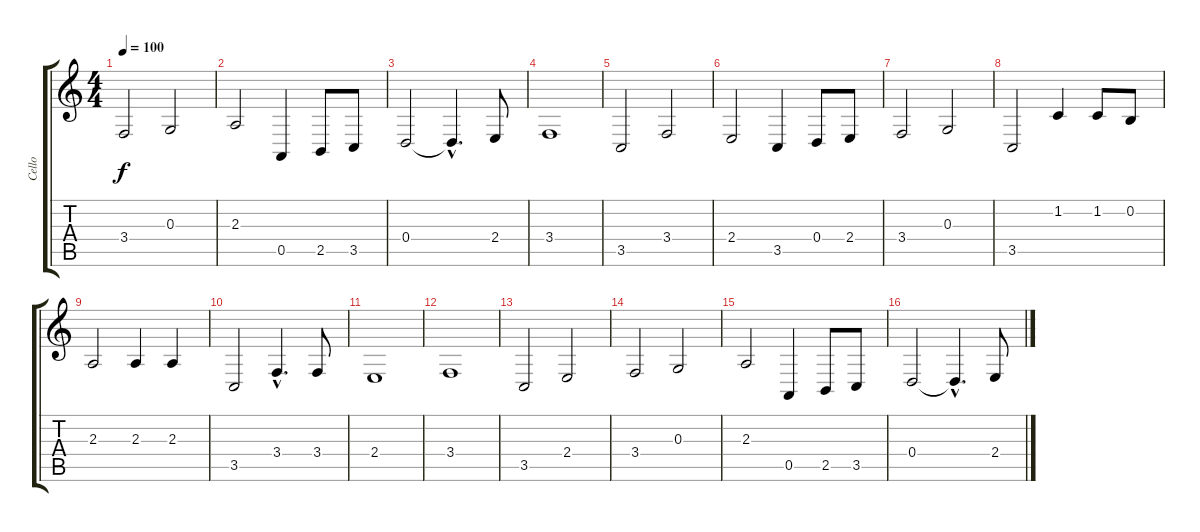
\track ("Cello" "Cello") {instrument cello}
\staff {score tabs}
\tuning (E4 B3 G3 D3 A2 E2) {hide}
\ts (4 4)
\tempo 100
\clef g2
\ks c
3.4.2{dy f} 0.3.2 |
2.3.2 0.5.4 2.5.8 3.5.8 |
0.4.2 0.4{hac t}.4{d} 2.4.8 |
3.4.1 |
3.5.2 3.4.2 |
2.4.2 3.5.4 0.4.8 2.4.8 |
3.4.2 0.3.2 |
3.5.2 1.2.4 1.2.8 0.2.8 |
2.3.2 2.3.4 2.3.4 |
3.5.2 3.4{hac}.4{d} 3.4.8 |
2.4.1 |
3.4.1 |
3.5.2 2.4.2 |
3.4.2 0.3.2 |
2.3.2 0.5.4 2.5.8 3.5.8 |
0.4.2 0.4{hac t}.4{d} 2.4.8
